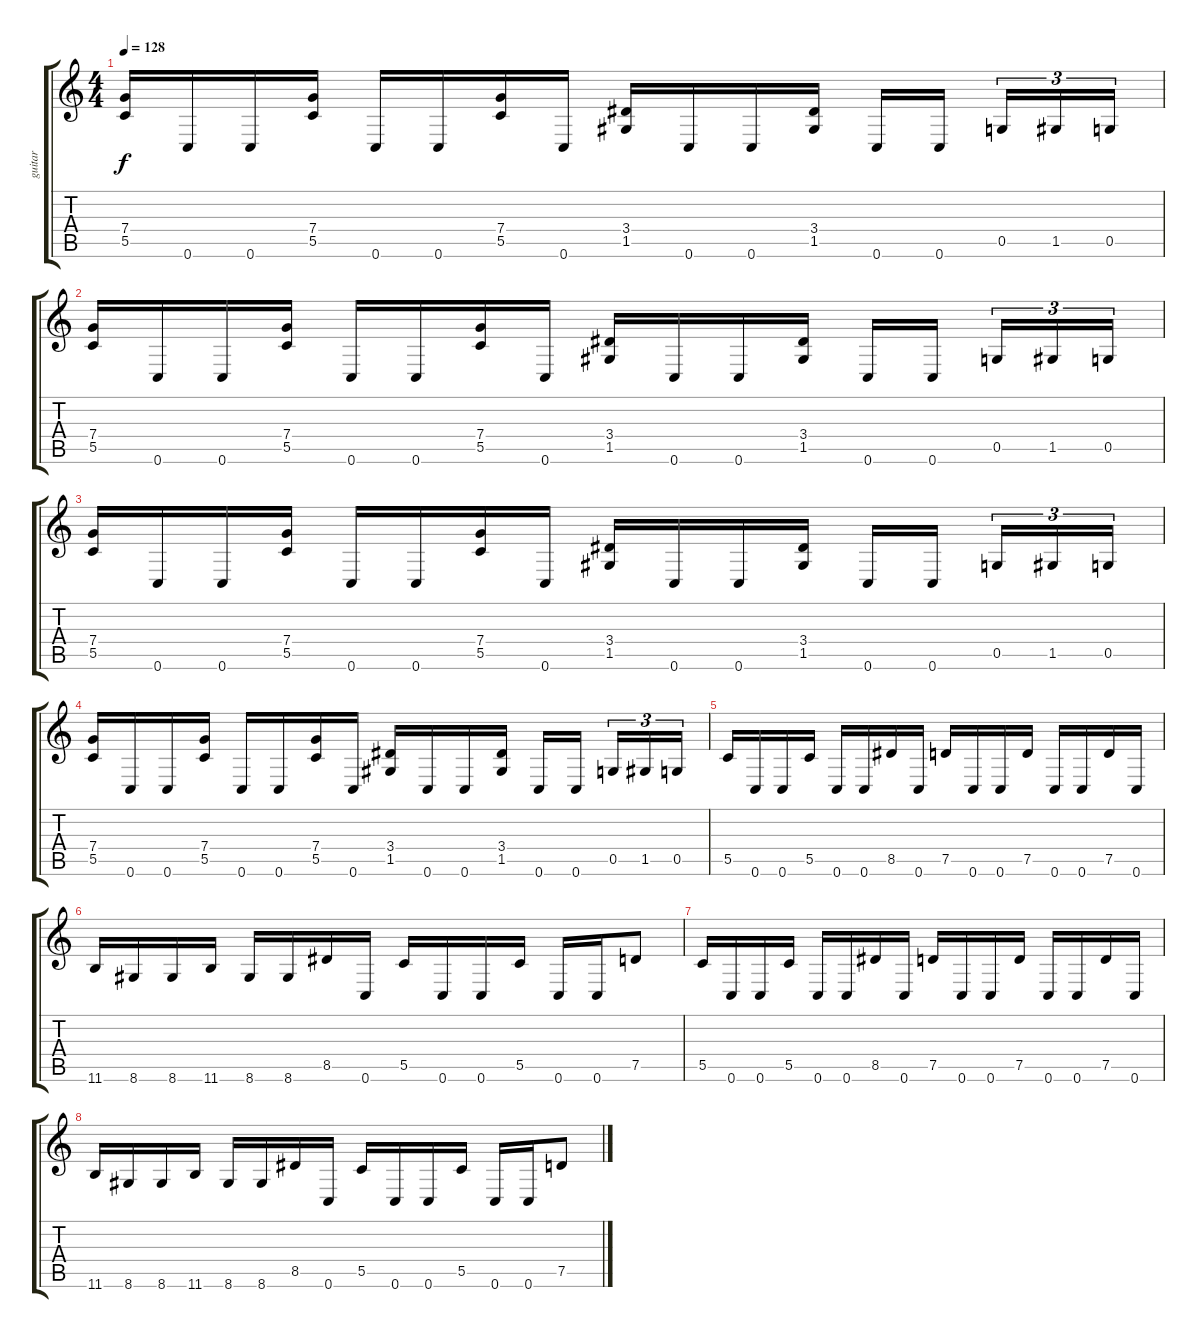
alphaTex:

\track ("guitar" "guitar") {instrument distortionguitar}
\staff {score tabs}
\tuning (D4 A3 F3 C3 G2 C2) {hide}
\ts (4 4)
\tempo 128
\clef g2
\ks c
(7.4 5.5).16{dy f instrument distortionguitar} 0.6.16 0.6.16 (7.4 5.5).16 0.6.16 0.6.16 (7.4 5.5).16 0.6.16 (3.4 1.5).16 0.6.16 0.6.16 (3.4 1.5).16 0.6.16 0.6.16{beam splitsecondary} 0.5.16{tu (3 2)} 1.5.16{tu (3 2)} 0.5.16{tu (3 2)} |
(7.4 5.5).16 0.6.16 0.6.16 (7.4 5.5).16 0.6.16 0.6.16 (7.4 5.5).16 0.6.16 (3.4 1.5).16 0.6.16 0.6.16 (3.4 1.5).16 0.6.16 0.6.16{beam splitsecondary} 0.5.16{tu (3 2)} 1.5.16{tu (3 2)} 0.5.16{tu (3 2)} |
(7.4 5.5).16 0.6.16 0.6.16 (7.4 5.5).16 0.6.16 0.6.16 (7.4 5.5).16 0.6.16 (3.4 1.5).16 0.6.16 0.6.16 (3.4 1.5).16 0.6.16 0.6.16{beam splitsecondary} 0.5.16{tu (3 2)} 1.5.16{tu (3 2)} 0.5.16{tu (3 2)} |
(7.4 5.5).16 0.6.16 0.6.16 (7.4 5.5).16 0.6.16 0.6.16 (7.4 5.5).16 0.6.16 (3.4 1.5).16 0.6.16 0.6.16 (3.4 1.5).16 0.6.16 0.6.16{beam splitsecondary} 0.5.16{tu (3 2)} 1.5.16{tu (3 2)} 0.5.16{tu (3 2)} |
5.5.16 0.6.16 0.6.16 5.5.16 0.6.16 0.6.16 8.5.16 0.6.16 7.5.16 0.6.16 0.6.16 7.5.16 0.6.16 0.6.16 7.5.16 0.6.16 |
11.6.16 8.6.16 8.6.16 11.6.16 8.6.16 8.6.16 8.5.16 0.6.16 5.5.16 0.6.16 0.6.16 5.5.16 0.6.16 0.6.16 7.5.8 |
5.5.16 0.6.16 0.6.16 5.5.16 0.6.16 0.6.16 8.5.16 0.6.16 7.5.16 0.6.16 0.6.16 7.5.16 0.6.16 0.6.16 7.5.16 0.6.16 |
11.6.16 8.6.16 8.6.16 11.6.16 8.6.16 8.6.16 8.5.16 0.6.16 5.5.16 0.6.16 0.6.16 5.5.16 0.6.16 0.6.16 7.5.8
